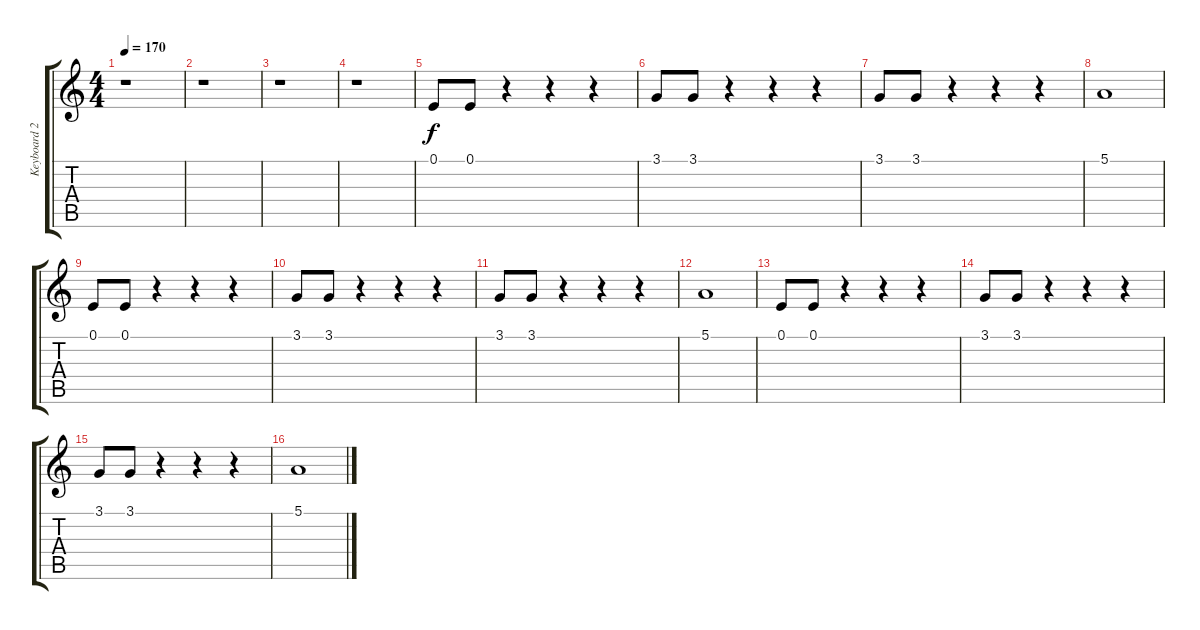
\track ("Keyboard 2." "Keyboard 2") {instrument orchestrahit}
\staff {score tabs}
\tuning (E4 B3 G3 D3 A2 E2) {hide}
\ts (4 4)
\tempo 170
\clef g2
\ks c
r.1{dy f} |
r.1 |
r.1 |
r.1 |
0.1.8 0.1.8 r.4 r.4 r.4 |
3.1.8 3.1.8 r.4 r.4 r.4 |
3.1.8 3.1.8 r.4 r.4 r.4 |
5.1.1 |
0.1.8 0.1.8 r.4 r.4 r.4 |
3.1.8 3.1.8 r.4 r.4 r.4 |
3.1.8 3.1.8 r.4 r.4 r.4 |
5.1.1 |
0.1.8 0.1.8 r.4 r.4 r.4 |
3.1.8 3.1.8 r.4 r.4 r.4 |
3.1.8 3.1.8 r.4 r.4 r.4 |
5.1.1
